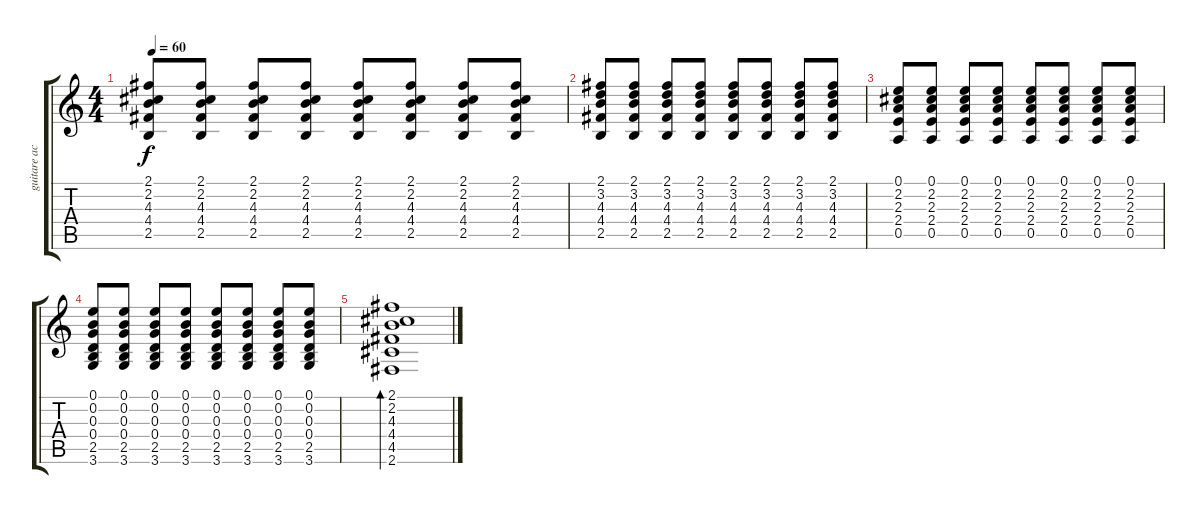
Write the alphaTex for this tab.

\track ("guitare acoustique" "guitare ac") {instrument acousticguitarsteel}
\staff {score tabs}
\tuning (E4 B3 G3 D3 A2 E2) {hide}
\ts (4 4)
\tempo 60
\clef g2
\ks c
(2.1 2.2 4.3 4.4 2.5).8{dy f} (2.1 2.2 4.3 4.4 2.5).8 (2.1 2.2 4.3 4.4 2.5).8 (2.1 2.2 4.3 4.4 2.5).8 (2.1 2.2 4.3 4.4 2.5).8 (2.1 2.2 4.3 4.4 2.5).8 (2.1 2.2 4.3 4.4 2.5).8 (2.1 2.2 4.3 4.4 2.5).8 |
(2.1 3.2 4.3 4.4 2.5).8 (2.1 3.2 4.3 4.4 2.5).8 (2.1 3.2 4.3 4.4 2.5).8 (2.1 3.2 4.3 4.4 2.5).8 (2.1 3.2 4.3 4.4 2.5).8 (2.1 3.2 4.3 4.4 2.5).8 (2.1 3.2 4.3 4.4 2.5).8 (2.1 3.2 4.3 4.4 2.5).8 |
(0.1 2.2 2.3 2.4 0.5).8 (0.1 2.2 2.3 2.4 0.5).8 (0.1 2.2 2.3 2.4 0.5).8 (0.1 2.2 2.3 2.4 0.5).8 (0.1 2.2 2.3 2.4 0.5).8 (0.1 2.2 2.3 2.4 0.5).8 (0.1 2.2 2.3 2.4 0.5).8 (0.1 2.2 2.3 2.4 0.5).8 |
(0.1 0.2 0.3 0.4 2.5 3.6).8 (0.1 0.2 0.3 0.4 2.5 3.6).8 (0.1 0.2 0.3 0.4 2.5 3.6).8 (0.1 0.2 0.3 0.4 2.5 3.6).8 (0.1 0.2 0.3 0.4 2.5 3.6).8 (0.1 0.2 0.3 0.4 2.5 3.6).8 (0.1 0.2 0.3 0.4 2.5 3.6).8 (0.1 0.2 0.3 0.4 2.5 3.6).8 |
(2.1 2.2 4.3 4.4 4.5 2.6).1{bd 60}
